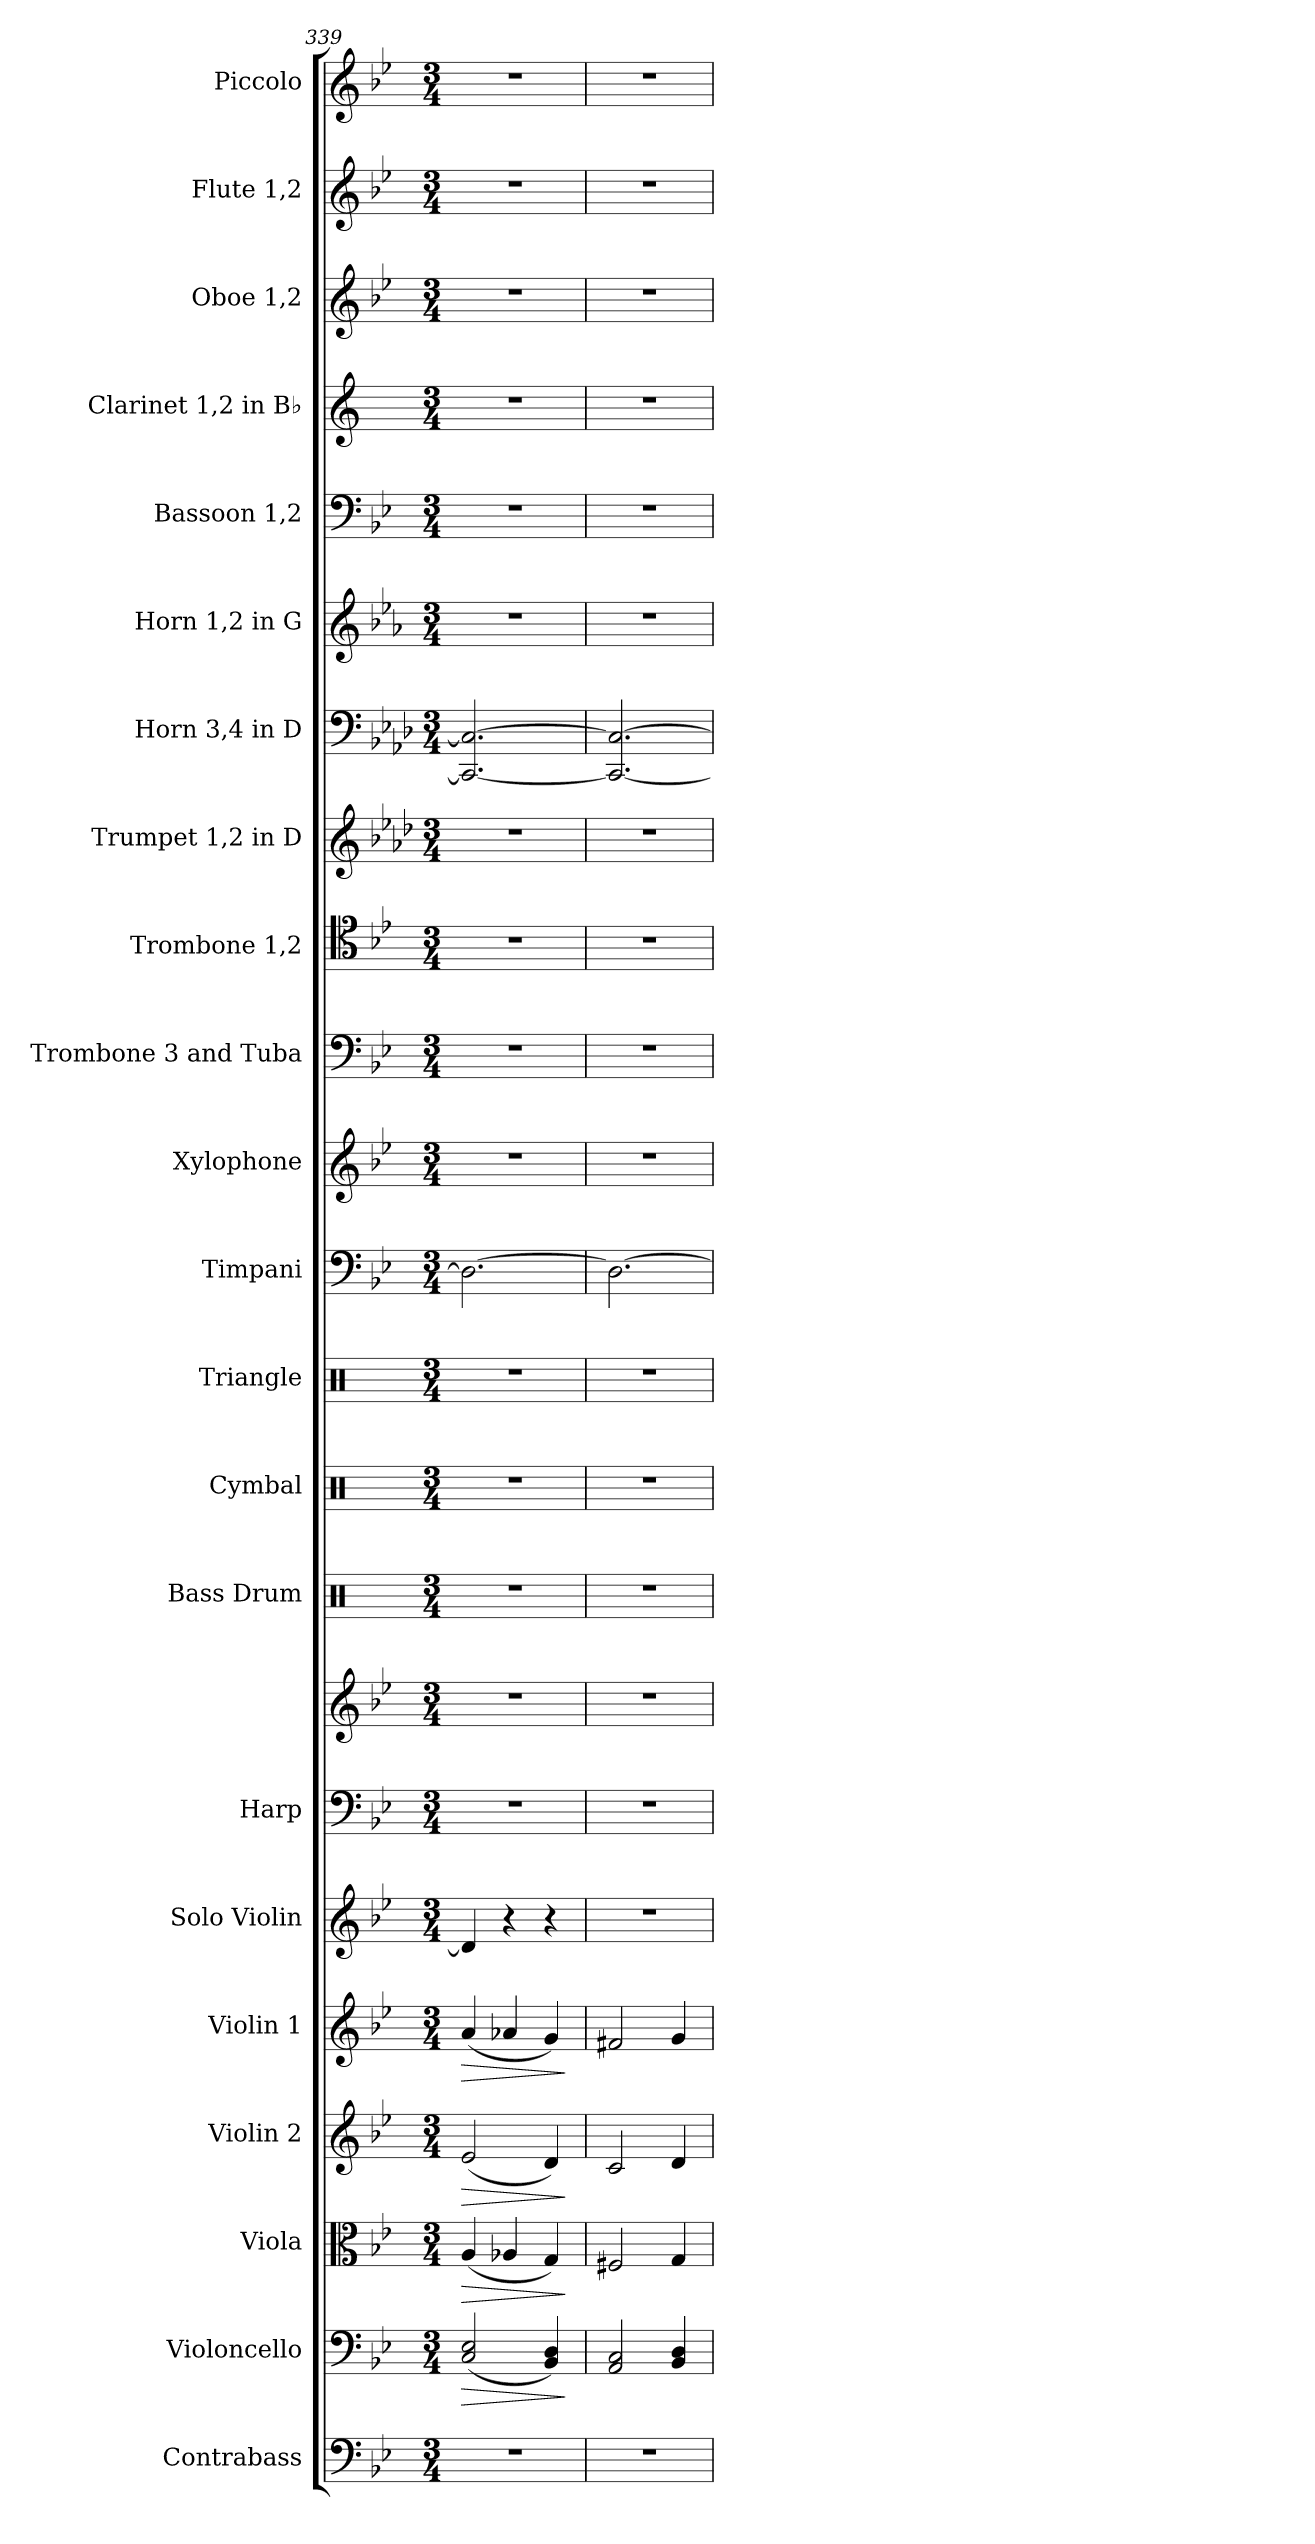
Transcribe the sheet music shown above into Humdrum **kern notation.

**kern	**kern	**dynam	**kern	**dynam	**kern	**dynam	**kern	**dynam	**kern	**kern	**kern	**kern	**kern	**kern	**kern	**kern	**kern	**kern	**kern	**kern	**kern	**kern	**kern	**kern	**kern	**kern
*part22	*part21	*part21	*part20	*part20	*part19	*part19	*part18	*part18	*part17	*part16	*part16	*part15	*part14	*part13	*part12	*part11	*part10	*part9	*part8	*part7	*part6	*part5	*part4	*part3	*part2	*part1
*staff23	*staff22	*staff22	*staff21	*staff21	*staff20	*staff20	*staff19	*staff19	*staff18	*staff17	*staff16	*staff15	*staff14	*staff13	*staff12	*staff11	*staff10	*staff9	*staff8	*staff7	*staff6	*staff5	*staff4	*staff3	*staff2	*staff1
*I"Contrabass	*I"Violoncello	*	*I"Viola	*	*I"Violin 2	*	*I"Violin 1	*	*I"Solo Violin	*I"Harp	*	*I"Bass Drum	*I"Cymbal	*I"Triangle	*I"Timpani	*I"Xylophone	*I"Trombone 3 and Tuba	*I"Trombone 1,2	*I"Trumpet 1,2 in D	*I"Horn 3,4 in D	*I"Horn 1,2 in G	*I"Bassoon 1,2	*I"Clarinet 1,2 in B♭	*I"Oboe 1,2	*I"Flute 1,2	*I"Piccolo
*I'Cb.	*I'Vc.	*	*I'Vla.	*	*I'Vln. 2	*	*I'Vln. 1	*	*I'Solo Vln.	*I'Hrp.	*	*I'B.D	*I'Cym.	*I'Trgl.	*I'Timp.	*I'Xyl.	*I'Tbn. 3 and Tba.	*I'Tbn. 1,2	*I'Tpt. 1,2 in D	*I'Hn. 3,4 in D	*I'Hn. 1,2 in G	*I'Bsn. 1,2	*I'Cl. 1,2 in B♭	*I'Ob. 1,2	*I'Fl. 1,2	*I'Picc.
!!LO:LB:g=z
*clefF4	*clefF4	*	*clefC3	*	*clefG2	*	*clefG2	*	*clefG2	*clefF4	*clefG2	*clefX	*clefX	*clefX	*clefF4	*clefG2	*clefF4	*clefC4	*clefG2	*clefF4	*clefG2	*clefF4	*clefG2	*clefG2	*clefG2	*clefG2
*ITrd7c12	*	*	*	*	*	*	*	*	*	*	*	*	*	*	*	*ITrd-7c-12	*	*	*ITrd-1c-2	*ITrd6c10	*ITrd3c5	*	*ITrd1c2	*	*	*ITrd-7c-12
*k[b-e-]	*k[b-e-]	*	*k[b-e-]	*	*k[b-e-]	*	*k[b-e-]	*	*k[b-e-]	*k[b-e-]	*k[b-e-]	*k[]	*k[]	*k[]	*k[b-e-]	*k[b-e-]	*k[b-e-]	*k[b-e-]	*k[b-e-]	*k[b-e-]	*k[b-e-]	*k[b-e-]	*k[b-e-]	*k[b-e-]	*k[b-e-]	*k[b-e-]
*M3/4	*M3/4	*	*M3/4	*	*M3/4	*	*M3/4	*	*M3/4	*M3/4	*M3/4	*M3/4	*M3/4	*M3/4	*M3/4	*M3/4	*M3/4	*M3/4	*M3/4	*M3/4	*M3/4	*M3/4	*M3/4	*M3/4	*M3/4	*M3/4
=339	=339	=339	=339	=339	=339	=339	=339	=339	=339	=339	=339	=339	=339	=339	=339	=339	=339	=339	=339	=339	=339	=339	=339	=339	=339	=339
!	!	!LO:HP:b	!	!LO:HP:b	!	!LO:HP:b	!	!LO:HP:b	!	!	!	!	!	!	!	!	!	!	!	!	!	!	!	!	!	!
2.r	(<2C/ 2E-/	>	(<4A/	>	(<2e-/	>	(<4a/	>	4d/]	2.r	2.r	2.r	2.r	2.r	2.D\_	2.r	2.r	2.r	2.r	2.DDD/_ 2.DD/_	2.r	2.r	2.r	2.r	2.r	2.r
.	.	.	4A-X/	.	.	.	4a-X/	.	4r	.	.	.	.	.	.	.	.	.	.	.	.	.	.	.	.	.
.	4BB-/ 4D/)	.	4G/)	.	4d/)	.	4g/)	.	4r	.	.	.	.	.	.	.	.	.	.	.	.	.	.	.	.	.
.	.	]	.	]	.	]	.	]	.	.	.	.	.	.	.	.	.	.	.	.	.	.	.	.	.	.
=340	=340	=340	=340	=340	=340	=340	=340	=340	=340	=340	=340	=340	=340	=340	=340	=340	=340	=340	=340	=340	=340	=340	=340	=340	=340	=340
2.r	2AA/ 2C/	.	2F#X/	.	2c/	.	2f#X/	.	2.r	2.r	2.r	2.r	2.r	2.r	2.D\_	2.r	2.r	2.r	2.r	2.DDD/_ 2.DD/_	2.r	2.r	2.r	2.r	2.r	2.r
.	4BB-/ 4D/	.	4G/	.	4d/	.	4g/	.	.	.	.	.	.	.	.	.	.	.	.	.	.	.	.	.	.	.
=	=	=	=	=	=	=	=	=	=	=	=	=	=	=	=	=	=	=	=	=	=	=	=	=	=	=
*-	*-	*-	*-	*-	*-	*-	*-	*-	*-	*-	*-	*-	*-	*-	*-	*-	*-	*-	*-	*-	*-	*-	*-	*-	*-	*-
